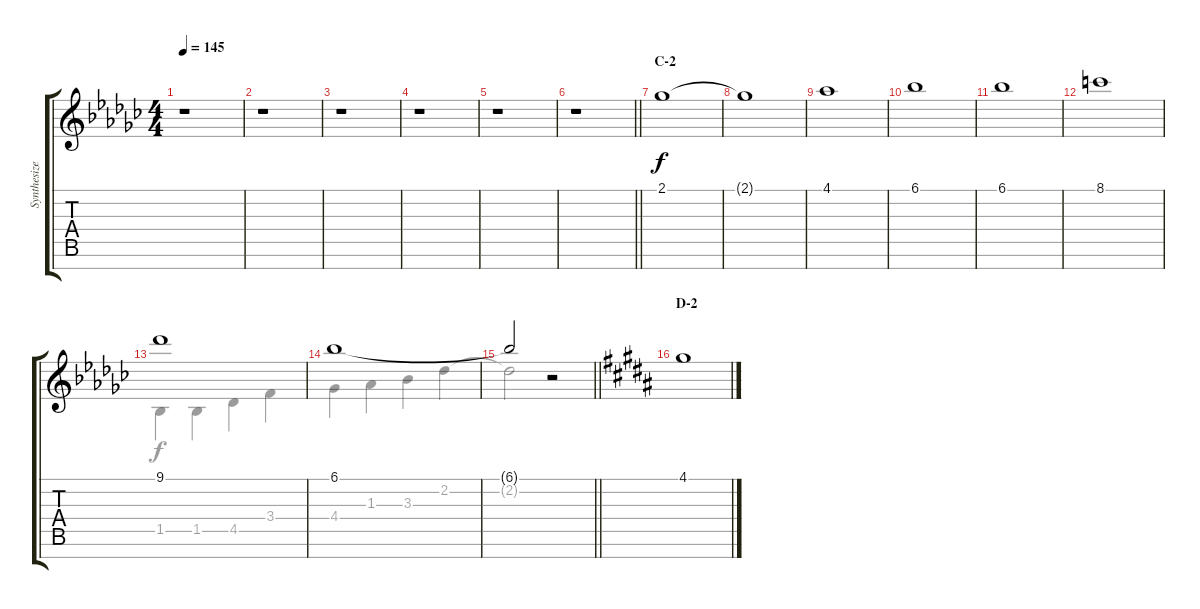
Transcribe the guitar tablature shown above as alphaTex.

\track ("Synthesizer III" "Synthesize") {instrument fx5brightness}
\staff {score tabs}
\tuning (E5 B4 G4 D4 A3 E3 B2) {hide}
\voice
\ts (4 4)
\tempo 145
\clef g2
\ks gb
r.1{dy f} |
r.1 |
r.1 |
r.1 |
r.1 |
\barLineRight lightlight
r.1 |
\section ("" "C-2")
2.1.1 |
2.1{t}.1 |
4.1.1 |
6.1.1 |
6.1.1 |
8.1.1 |
9.1.1 |
6.1.1 |
\barLineRight lightlight
6.1{t}.2 r.2 |
\section ("" "D-2")
\ks b
4.1.1
\voice
\clef g2
\ottava regular
\simile none
\ks gb
|
|
|
|
|
\barLineRight lightlight
|
|
|
|
|
|
|
1.5.4 1.5.4 4.5.4 3.4.4 |
4.4.4 1.3.4 3.3.4 2.2.4 |
\barLineRight lightlight
2.2{t}.2 r.2 |
\ks b
